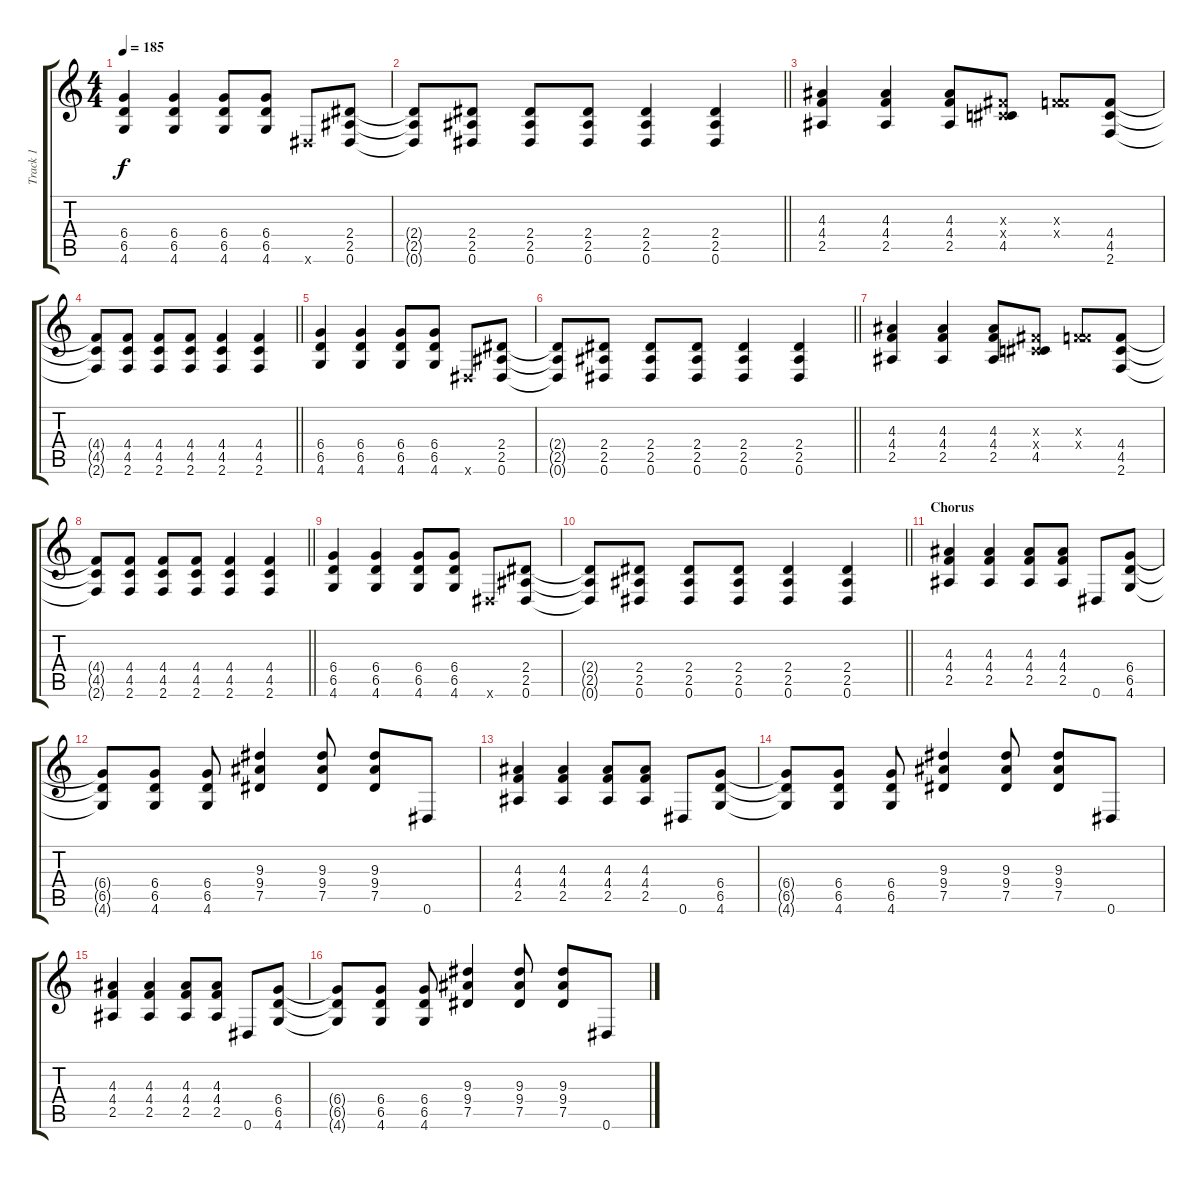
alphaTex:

\track ("Track 1" "Track 1") {instrument distortionguitar}
\staff {score tabs}
\tuning (Eb4 Bb3 Gb3 Db3 Ab2 Eb2) {hide}
\ts (4 4)
\tempo 185
\clef g2
\ks c
(6.4 6.5 4.6).4{dy f} (6.4 6.5 4.6).4 (6.4 6.5 4.6).8 (6.4 6.5 4.6).8 0.6{x}.8 (2.4 2.5 0.6).8 |
\barLineRight lightlight
(2.4{t} 2.5{t} 0.6{t}).8 (2.4 2.5 0.6).8 (2.4 2.5 0.6).8 (2.4 2.5 0.6).8 (2.4 2.5 0.6).4 (2.4 2.5 0.6).4 |
(4.3 4.4 2.5).4 (4.3 4.4 2.5).4 (4.3 4.4 2.5).8 (0.3{x} 0.4{x} 4.5).8 (0.3{x} 4.4{x}).8 (4.4 4.5 2.6).8 |
\barLineRight lightlight
(4.4{t} 4.5{t} 2.6{t}).8 (4.4 4.5 2.6).8 (4.4 4.5 2.6).8 (4.4 4.5 2.6).8 (4.4 4.5 2.6).4 (4.4 4.5 2.6).4 |
(6.4 6.5 4.6).4 (6.4 6.5 4.6).4 (6.4 6.5 4.6).8 (6.4 6.5 4.6).8 0.6{x}.8 (2.4 2.5 0.6).8 |
\barLineRight lightlight
(2.4{t} 2.5{t} 0.6{t}).8 (2.4 2.5 0.6).8 (2.4 2.5 0.6).8 (2.4 2.5 0.6).8 (2.4 2.5 0.6).4 (2.4 2.5 0.6).4 |
(4.3 4.4 2.5).4 (4.3 4.4 2.5).4 (4.3 4.4 2.5).8 (0.3{x} 0.4{x} 4.5).8 (0.3{x} 4.4{x}).8 (4.4 4.5 2.6).8 |
\barLineRight lightlight
(4.4{t} 4.5{t} 2.6{t}).8 (4.4 4.5 2.6).8 (4.4 4.5 2.6).8 (4.4 4.5 2.6).8 (4.4 4.5 2.6).4 (4.4 4.5 2.6).4 |
(6.4 6.5 4.6).4 (6.4 6.5 4.6).4 (6.4 6.5 4.6).8 (6.4 6.5 4.6).8 0.6{x}.8 (2.4 2.5 0.6).8 |
\barLineRight lightlight
(2.4{t} 2.5{t} 0.6{t}).8 (2.4 2.5 0.6).8 (2.4 2.5 0.6).8 (2.4 2.5 0.6).8 (2.4 2.5 0.6).4 (2.4 2.5 0.6).4 |
\section ("" "Chorus")
(4.3 4.4 2.5).4 (4.3 4.4 2.5).4 (4.3 4.4 2.5).8 (4.3 4.4 2.5).8 0.6.8 (6.4 6.5 4.6).8 |
(6.4{t} 6.5{t} 4.6{t}).8 (6.4 6.5 4.6).8 (6.4 6.5 4.6).8 (9.3 9.4 7.5).4 (9.3 9.4 7.5).8 (9.3 9.4 7.5).8 0.6.8 |
(4.3 4.4 2.5).4 (4.3 4.4 2.5).4 (4.3 4.4 2.5).8 (4.3 4.4 2.5).8 0.6.8 (6.4 6.5 4.6).8 |
(6.4{t} 6.5{t} 4.6{t}).8 (6.4 6.5 4.6).8 (6.4 6.5 4.6).8 (9.3 9.4 7.5).4 (9.3 9.4 7.5).8 (9.3 9.4 7.5).8 0.6.8 |
(4.3 4.4 2.5).4 (4.3 4.4 2.5).4 (4.3 4.4 2.5).8 (4.3 4.4 2.5).8 0.6.8 (6.4 6.5 4.6).8 |
(6.4{t} 6.5{t} 4.6{t}).8 (6.4 6.5 4.6).8 (6.4 6.5 4.6).8 (9.3 9.4 7.5).4 (9.3 9.4 7.5).8 (9.3 9.4 7.5).8 0.6.8
